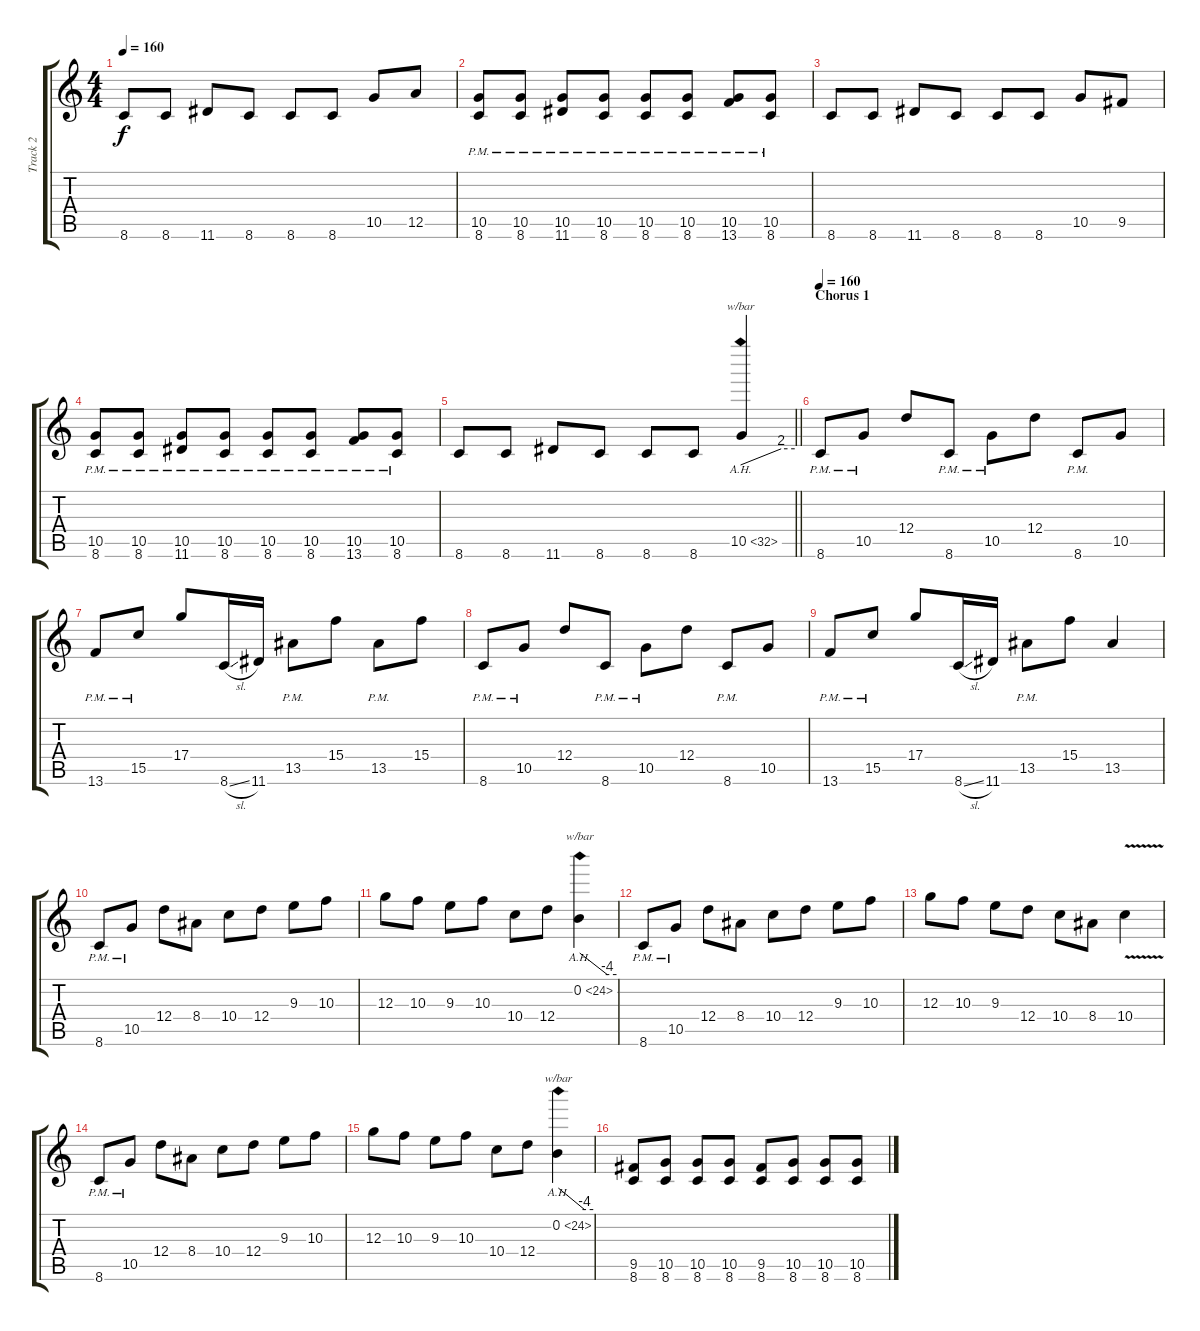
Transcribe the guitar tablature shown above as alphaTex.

\track ("Track 2" "Track 2") {instrument distortionguitar}
\staff {score tabs}
\tuning (E4 B3 G3 D3 A2 E2) {hide}
\ts (4 4)
\tempo 160
\clef g2
\ks c
8.6.8{dy f} 8.6.8 11.6.8 8.6.8 8.6.8 8.6.8 10.5.8 12.5.8 |
(10.5{pm} 8.6{pm}).8 (10.5{pm} 8.6{pm}).8 (10.5{pm} 11.6{pm}).8 (10.5{pm} 8.6{pm}).8 (10.5{pm} 8.6{pm}).8 (10.5{pm} 8.6{pm}).8 (10.5{pm} 13.6{pm}).8 (10.5{pm} 8.6{pm}).8 |
8.6.8 8.6.8 11.6.8 8.6.8 8.6.8 8.6.8 10.5.8 9.5.8 |
(10.5{pm} 8.6{pm}).8 (10.5{pm} 8.6{pm}).8 (10.5{pm} 11.6{pm}).8 (10.5{pm} 8.6{pm}).8 (10.5{pm} 8.6{pm}).8 (10.5{pm} 8.6{pm}).8 (10.5{pm} 13.6{pm}).8 (10.5{pm} 8.6{pm}).8 |
\barLineRight lightlight
8.6.8 8.6.8 11.6.8 8.6.8 8.6.8 8.6.8 10.5{ah 22}.4{tbe (custom default 0 0 45 8 60 8)} |
\section ("" "Chorus 1")
\tempo 160
8.6{pm}.8 10.5{pm}.8 12.4.8 8.6{pm}.8 10.5{pm}.8 12.4.8 8.6{pm}.8 10.5.8 |
13.6{pm}.8 15.5{pm}.8 17.4.8 8.6{sl}.16 11.6.16 13.5{pm}.8 15.4.8 13.5{pm}.8 15.4.8 |
8.6{pm}.8 10.5{pm}.8 12.4.8 8.6{pm}.8 10.5{pm}.8 12.4.8 8.6{pm}.8 10.5.8 |
13.6{pm}.8 15.5{pm}.8 17.4.8 8.6{sl}.16 11.6.16 13.5{pm}.8 15.4.8 13.5.4 |
8.6{pm}.8 10.5{pm}.8 12.4.8 8.4.8 10.4.8 12.4.8 9.3.8 10.3.8 |
12.3.8 10.3.8 9.3.8 10.3.8 10.4.8 12.4.8 0.2{ah 24}.4{tbe (custom default 0 0 45 -16 60 -16)} |
8.6{pm}.8 10.5{pm}.8 12.4.8 8.4.8 10.4.8 12.4.8 9.3.8 10.3.8 |
12.3.8 10.3.8 9.3.8 12.4.8 10.4.8 8.4.8 10.4{v}.4 |
8.6{pm}.8 10.5{pm}.8 12.4.8 8.4.8 10.4.8 12.4.8 9.3.8 10.3.8 |
12.3.8 10.3.8 9.3.8 10.3.8 10.4.8 12.4.8 0.2{ah 24}.4{tbe (custom default 0 0 45 -16 60 -16)} |
(9.5 8.6).8{instrument distortionguitar} (10.5 8.6).8 (10.5 8.6).8 (10.5 8.6).8 (9.5 8.6).8 (10.5 8.6).8 (10.5 8.6).8 (10.5 8.6).8
